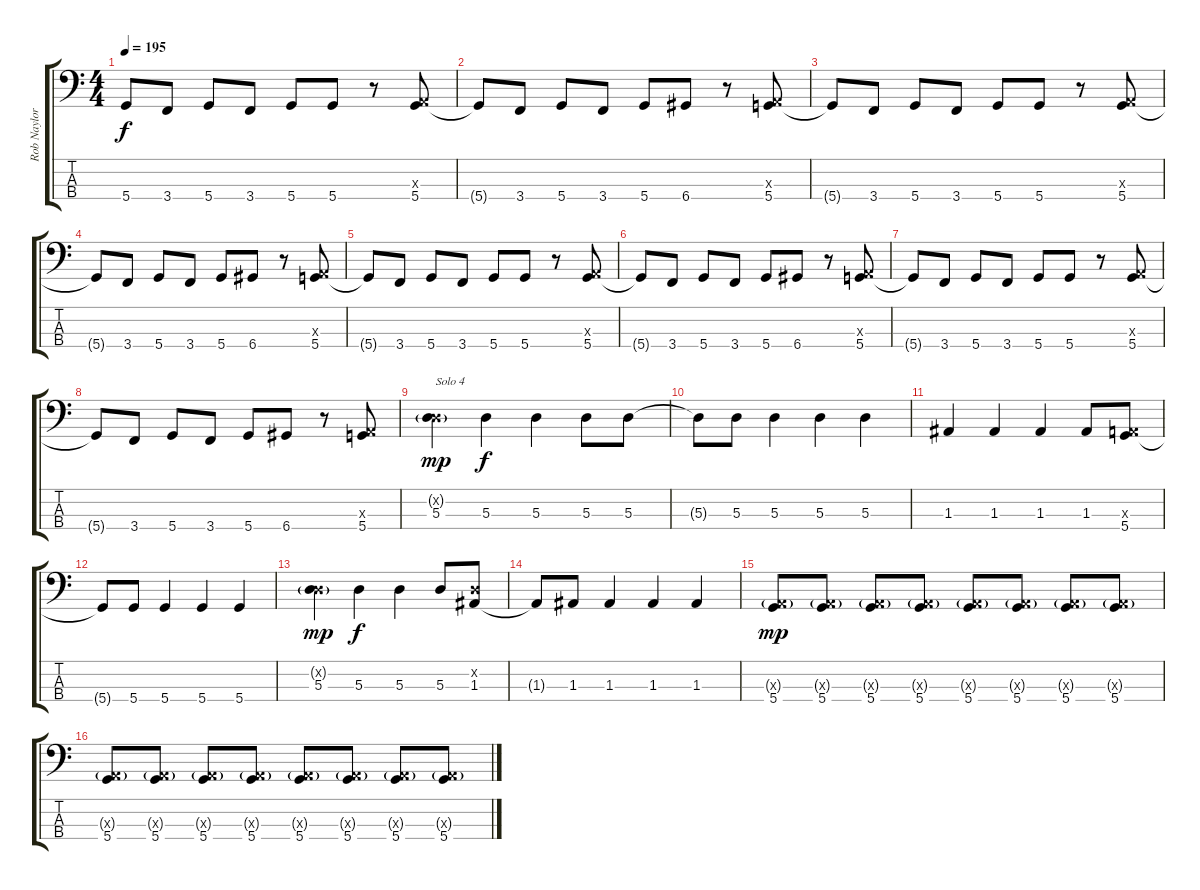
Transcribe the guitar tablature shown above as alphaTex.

\track ("Rob Naylor" "Rob Naylor") {instrument electricbasspick}
\staff {score tabs}
\tuning (G2 D2 A1 D1) {hide}
\ts (4 4)
\tempo 195
\clef f4
\ks c
5.4{t}.8{dy f} 3.4.8 5.4.8 3.4.8 5.4.8 5.4.8 r.8 (0.3{x} 5.4).8 |
5.4{t}.8 3.4.8 5.4.8 3.4.8 5.4.8 6.4.8 r.8 (0.3{x} 5.4).8 |
5.4{t}.8 3.4.8 5.4.8 3.4.8 5.4.8 5.4.8 r.8 (0.3{x} 5.4).8 |
5.4{t}.8 3.4.8 5.4.8 3.4.8 5.4.8 6.4.8 r.8 (0.3{x} 5.4).8 |
5.4{t}.8 3.4.8 5.4.8 3.4.8 5.4.8 5.4.8 r.8 (0.3{x} 5.4).8 |
5.4{t}.8 3.4.8 5.4.8 3.4.8 5.4.8 6.4.8 r.8 (0.3{x} 5.4).8 |
5.4{t}.8 3.4.8 5.4.8 3.4.8 5.4.8 5.4.8 r.8 (0.3{x} 5.4).8 |
5.4{t}.8 3.4.8 5.4.8 3.4.8 5.4.8 6.4.8 r.8 (0.3{x} 5.4).8 |
(0.2{g x} 5.3).4{txt "Solo 4" dy mp} 5.3.4{dy f} 5.3.4 5.3.8 5.3.8 |
5.3{t}.8 5.3.8 5.3.4 5.3.4 5.3.4 |
1.3.4 1.3.4 1.3.4 1.3.8 (0.3{x} 5.4).8 |
5.4{t}.8 5.4.8 5.4.4 5.4.4 5.4.4 |
(0.2{g x} 5.3).4{dy mp} 5.3.4{dy f} 5.3.4 5.3.8 (0.2{x} 1.3).8 |
1.3{t}.8 1.3.8 1.3.4 1.3.4 1.3.4 |
(0.3{g x} 5.4).8{dy mp} (0.3{g x} 5.4).8 (0.3{g x} 5.4).8 (0.3{g x} 5.4).8 (0.3{g x} 5.4).8 (0.3{g x} 5.4).8 (0.3{g x} 5.4).8 (0.3{g x} 5.4).8 |
(0.3{g x} 5.4).8 (0.3{g x} 5.4).8 (0.3{g x} 5.4).8 (0.3{g x} 5.4).8 (0.3{g x} 5.4).8 (0.3{g x} 5.4).8 (0.3{g x} 5.4).8 (0.3{g x} 5.4).8
